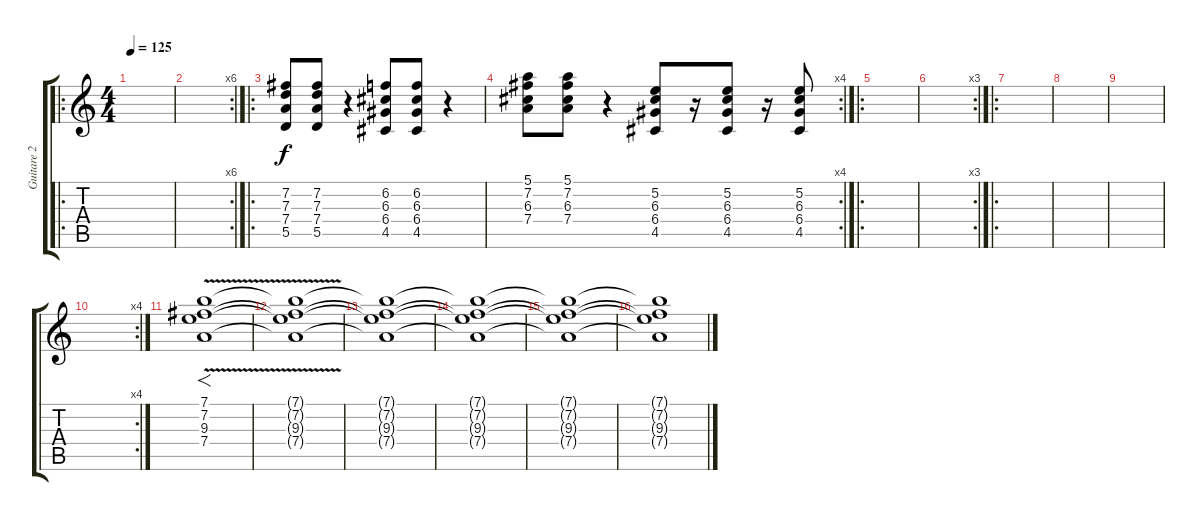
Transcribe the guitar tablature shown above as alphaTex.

\track ("Guitare 2" "Guitare 2") {instrument overdrivenguitar}
\staff {score tabs}
\tuning (E4 B3 G3 D3 A2 E2) {hide}
\ro
\ts (4 4)
\tempo 125
\clef g2
\ks c
|
\rc 6
|
\ro
(7.2 7.3 7.4 5.5).8 (7.2 7.3 7.4 5.5).8 r.4 (6.2 6.3 6.4 4.5).8 (6.2 6.3 6.4 4.5).8 r.4 |
\rc 4
(5.1 7.2 6.3 7.4).8 (5.1 7.2 6.3 7.4).8 r.4 (5.2 6.3 6.4 4.5).8 r.16 (5.2 6.3 6.4 4.5).8 r.16 (5.2 6.3 6.4 4.5).8 |
\ro
|
\rc 3
|
\ro
|
|
|
\rc 4
|
(7.1{v} 7.2{v} 9.3{v} 7.4{v}).1{f} |
(7.1{t} 7.2{t} 9.3{t} 7.4{t}).1 |
(7.1{t} 7.2{t} 9.3{t} 7.4{t}).1 |
(7.1{t} 7.2{t} 9.3{t} 7.4{t}).1 |
(7.1{t} 7.2{t} 9.3{t} 7.4{t}).1 |
(7.1{t} 7.2{t} 9.3{t} 7.4{t}).1
